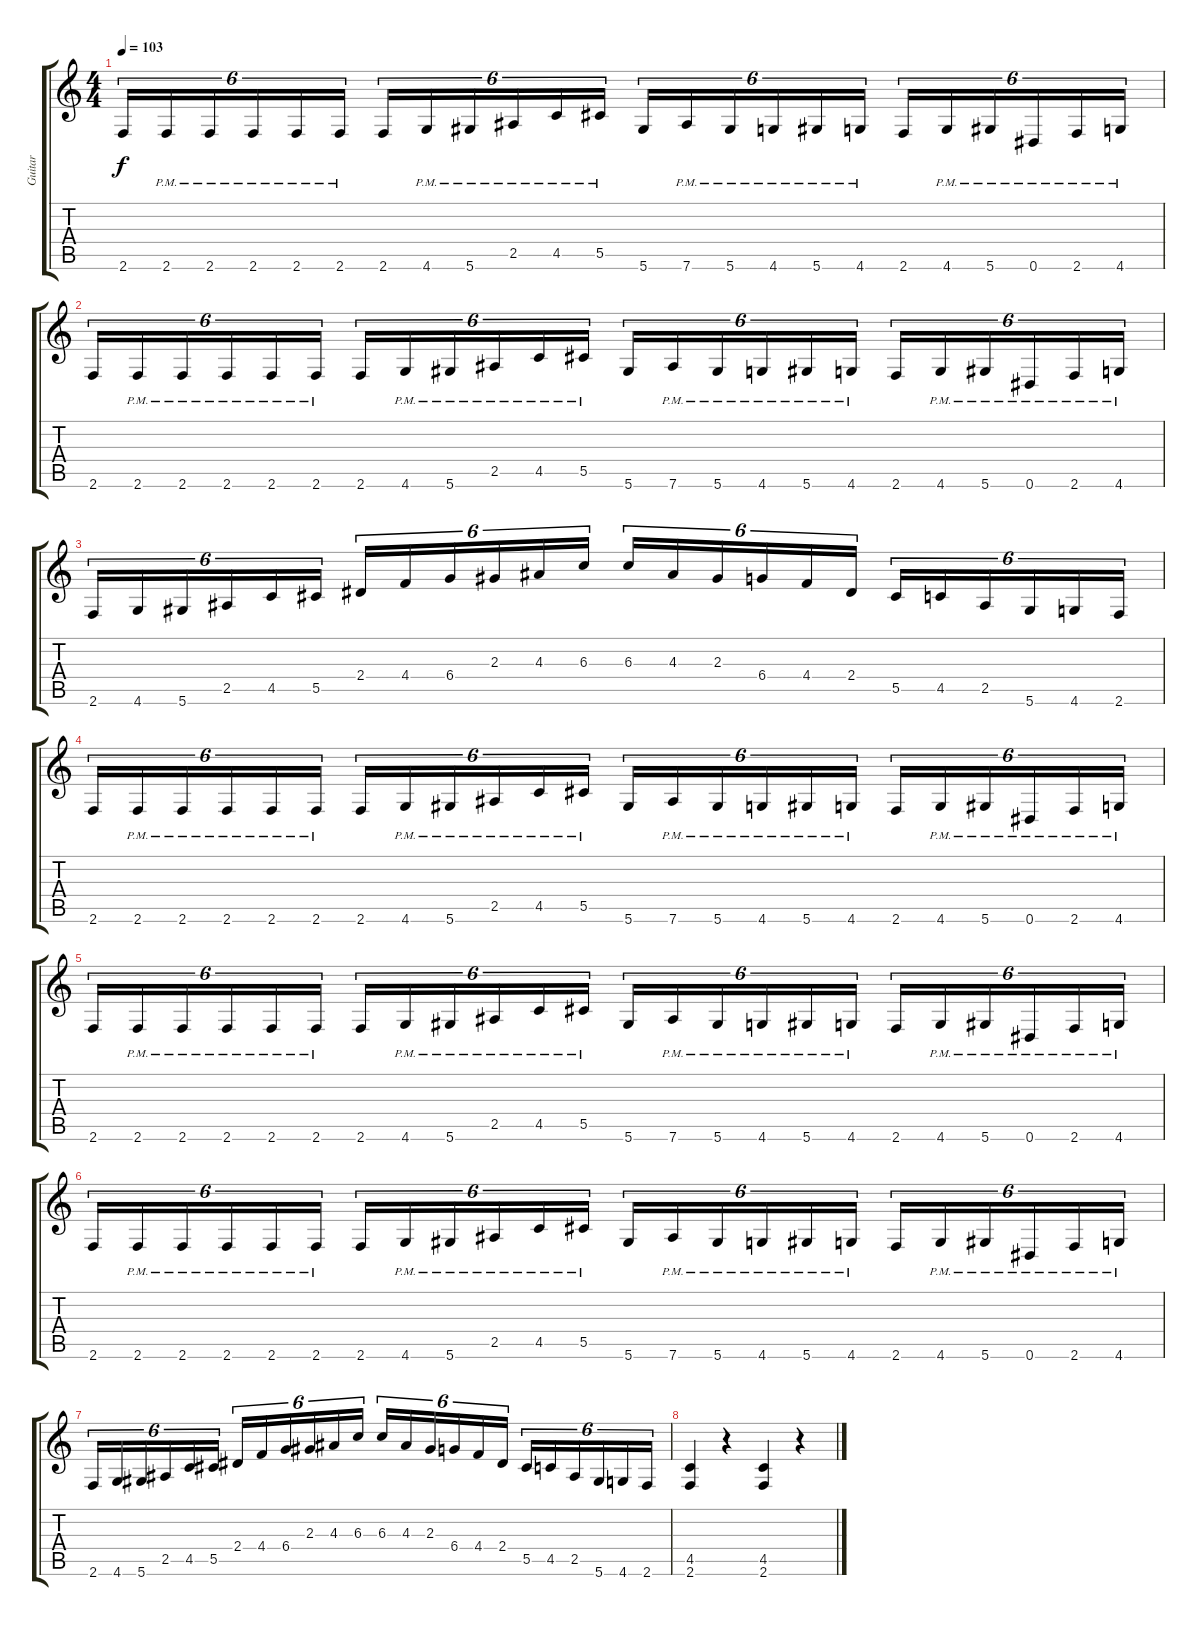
\track ("Guitar" "Guitar") {instrument overdrivenguitar}
\staff {score tabs}
\tuning (Eb4 Bb3 Gb3 Db3 Ab2 Eb2) {hide}
\ts (4 4)
\tempo 103
\clef g2
\ks c
2.6.16{tu (6 4) dy f} 2.6{pm}.16{tu (6 4)} 2.6{pm}.16{tu (6 4)} 2.6{pm}.16{tu (6 4)} 2.6{pm}.16{tu (6 4)} 2.6{pm}.16{tu (6 4)} 2.6.16{tu (6 4)} 4.6{pm}.16{tu (6 4)} 5.6{pm}.16{tu (6 4)} 2.5{pm}.16{tu (6 4)} 4.5{pm}.16{tu (6 4)} 5.5{pm}.16{tu (6 4)} 5.6.16{tu (6 4)} 7.6{pm}.16{tu (6 4)} 5.6{pm}.16{tu (6 4)} 4.6{pm}.16{tu (6 4)} 5.6{pm}.16{tu (6 4)} 4.6{pm}.16{tu (6 4)} 2.6.16{tu (6 4)} 4.6{pm}.16{tu (6 4)} 5.6{pm}.16{tu (6 4)} 0.6{pm}.16{tu (6 4)} 2.6{pm}.16{tu (6 4)} 4.6{pm}.16{tu (6 4)} |
2.6.16{tu (6 4)} 2.6{pm}.16{tu (6 4)} 2.6{pm}.16{tu (6 4)} 2.6{pm}.16{tu (6 4)} 2.6{pm}.16{tu (6 4)} 2.6{pm}.16{tu (6 4)} 2.6.16{tu (6 4)} 4.6{pm}.16{tu (6 4)} 5.6{pm}.16{tu (6 4)} 2.5{pm}.16{tu (6 4)} 4.5{pm}.16{tu (6 4)} 5.5{pm}.16{tu (6 4)} 5.6.16{tu (6 4)} 7.6{pm}.16{tu (6 4)} 5.6{pm}.16{tu (6 4)} 4.6{pm}.16{tu (6 4)} 5.6{pm}.16{tu (6 4)} 4.6{pm}.16{tu (6 4)} 2.6.16{tu (6 4)} 4.6{pm}.16{tu (6 4)} 5.6{pm}.16{tu (6 4)} 0.6{pm}.16{tu (6 4)} 2.6{pm}.16{tu (6 4)} 4.6{pm}.16{tu (6 4)} |
2.6.16{tu (6 4)} 4.6.16{tu (6 4)} 5.6.16{tu (6 4)} 2.5.16{tu (6 4)} 4.5.16{tu (6 4)} 5.5.16{tu (6 4)} 2.4.16{tu (6 4)} 4.4.16{tu (6 4)} 6.4.16{tu (6 4)} 2.3.16{tu (6 4)} 4.3.16{tu (6 4)} 6.3.16{tu (6 4)} 6.3.16{tu (6 4)} 4.3.16{tu (6 4)} 2.3.16{tu (6 4)} 6.4.16{tu (6 4)} 4.4.16{tu (6 4)} 2.4.16{tu (6 4)} 5.5.16{tu (6 4)} 4.5.16{tu (6 4)} 2.5.16{tu (6 4)} 5.6.16{tu (6 4)} 4.6.16{tu (6 4)} 2.6.16{tu (6 4)} |
2.6.16{tu (6 4)} 2.6{pm}.16{tu (6 4)} 2.6{pm}.16{tu (6 4)} 2.6{pm}.16{tu (6 4)} 2.6{pm}.16{tu (6 4)} 2.6{pm}.16{tu (6 4)} 2.6.16{tu (6 4)} 4.6{pm}.16{tu (6 4)} 5.6{pm}.16{tu (6 4)} 2.5{pm}.16{tu (6 4)} 4.5{pm}.16{tu (6 4)} 5.5{pm}.16{tu (6 4)} 5.6.16{tu (6 4)} 7.6{pm}.16{tu (6 4)} 5.6{pm}.16{tu (6 4)} 4.6{pm}.16{tu (6 4)} 5.6{pm}.16{tu (6 4)} 4.6{pm}.16{tu (6 4)} 2.6.16{tu (6 4)} 4.6{pm}.16{tu (6 4)} 5.6{pm}.16{tu (6 4)} 0.6{pm}.16{tu (6 4)} 2.6{pm}.16{tu (6 4)} 4.6{pm}.16{tu (6 4)} |
2.6.16{tu (6 4)} 2.6{pm}.16{tu (6 4)} 2.6{pm}.16{tu (6 4)} 2.6{pm}.16{tu (6 4)} 2.6{pm}.16{tu (6 4)} 2.6{pm}.16{tu (6 4)} 2.6.16{tu (6 4)} 4.6{pm}.16{tu (6 4)} 5.6{pm}.16{tu (6 4)} 2.5{pm}.16{tu (6 4)} 4.5{pm}.16{tu (6 4)} 5.5{pm}.16{tu (6 4)} 5.6.16{tu (6 4)} 7.6{pm}.16{tu (6 4)} 5.6{pm}.16{tu (6 4)} 4.6{pm}.16{tu (6 4)} 5.6{pm}.16{tu (6 4)} 4.6{pm}.16{tu (6 4)} 2.6.16{tu (6 4)} 4.6{pm}.16{tu (6 4)} 5.6{pm}.16{tu (6 4)} 0.6{pm}.16{tu (6 4)} 2.6{pm}.16{tu (6 4)} 4.6{pm}.16{tu (6 4)} |
2.6.16{tu (6 4)} 2.6{pm}.16{tu (6 4)} 2.6{pm}.16{tu (6 4)} 2.6{pm}.16{tu (6 4)} 2.6{pm}.16{tu (6 4)} 2.6{pm}.16{tu (6 4)} 2.6.16{tu (6 4)} 4.6{pm}.16{tu (6 4)} 5.6{pm}.16{tu (6 4)} 2.5{pm}.16{tu (6 4)} 4.5{pm}.16{tu (6 4)} 5.5{pm}.16{tu (6 4)} 5.6.16{tu (6 4)} 7.6{pm}.16{tu (6 4)} 5.6{pm}.16{tu (6 4)} 4.6{pm}.16{tu (6 4)} 5.6{pm}.16{tu (6 4)} 4.6{pm}.16{tu (6 4)} 2.6.16{tu (6 4)} 4.6{pm}.16{tu (6 4)} 5.6{pm}.16{tu (6 4)} 0.6{pm}.16{tu (6 4)} 2.6{pm}.16{tu (6 4)} 4.6{pm}.16{tu (6 4)} |
2.6.16{tu (6 4)} 4.6.16{tu (6 4)} 5.6.16{tu (6 4)} 2.5.16{tu (6 4)} 4.5.16{tu (6 4)} 5.5.16{tu (6 4)} 2.4.16{tu (6 4)} 4.4.16{tu (6 4)} 6.4.16{tu (6 4)} 2.3.16{tu (6 4)} 4.3.16{tu (6 4)} 6.3.16{tu (6 4)} 6.3.16{tu (6 4)} 4.3.16{tu (6 4)} 2.3.16{tu (6 4)} 6.4.16{tu (6 4)} 4.4.16{tu (6 4)} 2.4.16{tu (6 4)} 5.5.16{tu (6 4)} 4.5.16{tu (6 4)} 2.5.16{tu (6 4)} 5.6.16{tu (6 4)} 4.6.16{tu (6 4)} 2.6.16{tu (6 4)} |
(4.5 2.6).4 r.4 (4.5 2.6).4 r.4
